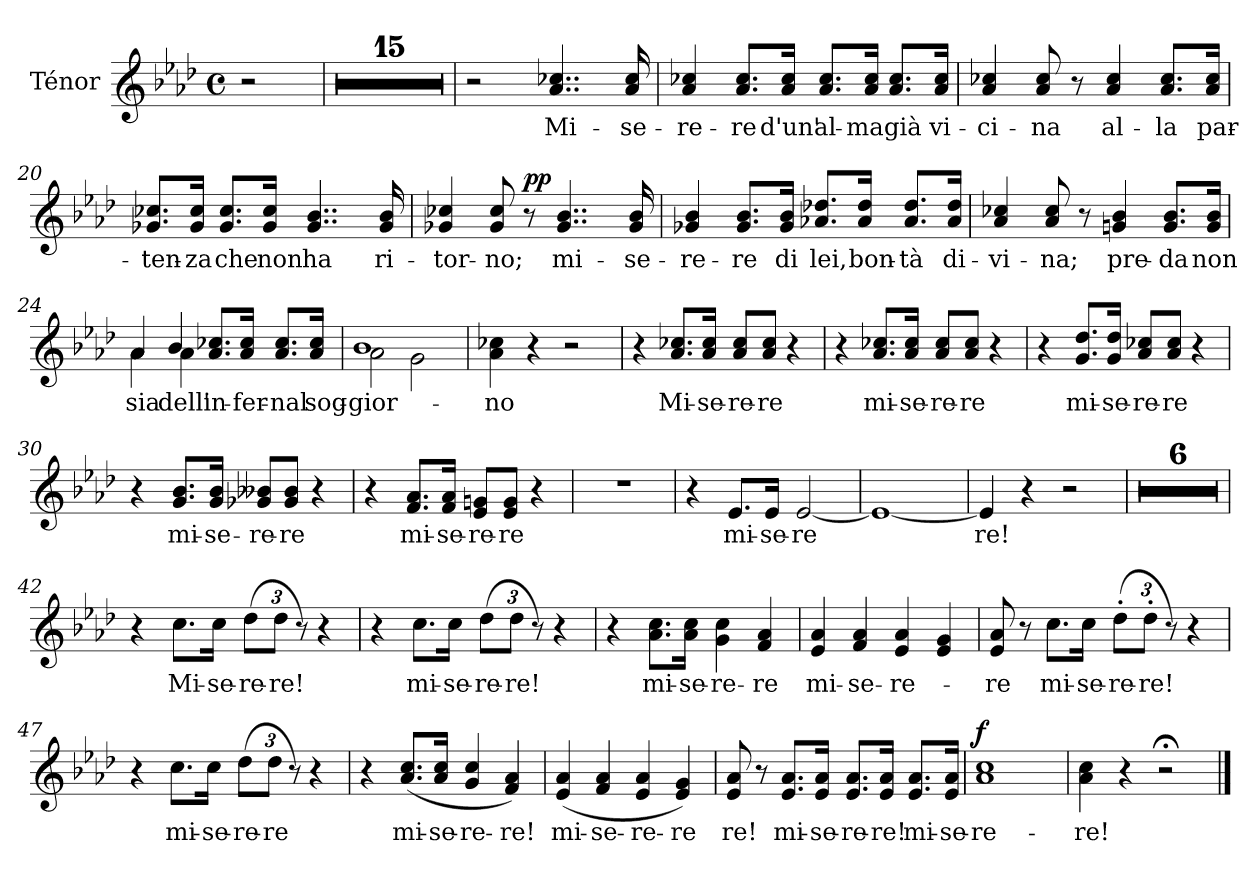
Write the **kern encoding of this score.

**kern	**text	**dynam
*part1	*part1	*part1
*staff1	*staff1	*staff1
*I"Ténor	*	*
*clefG2	*	*
*k[b-e-a-d-]	*	*
*M4/4	*	*
*met(c)	*	*
=1	=1	=1
2r	.	.
=2	=2	=2
1r	.	.
!!LO:LB:g=z
=3	=3	=3
1r	.	.
=4	=4	=4
1r	.	.
!!LO:LB:g=z
=5	=5	=5
1r	.	.
=6	=6	=6
1r	.	.
!!LO:PB:g=z
=7	=7	=7
1r	.	.
!!LO:LB:g=z
=8	=8	=8
1r	.	.
!!LO:LB:g=z
=9	=9	=9
1r	.	.
=10	=10	=10
1r	.	.
!!LO:PB:g=z
=11	=11	=11
1r	.	.
=12	=12	=12
1r	.	.
!!LO:LB:g=z
=13	=13	=13
1r	.	.
=14	=14	=14
1r	.	.
!!LO:LB:g=z
=15	=15	=15
1r	.	.
=16	=16	=16
1r	.	.
!!LO:PB:g=z
=17	=17	=17
2r	.	.
!	!LO:LY:b	!
4..a-/ 4..cc-X/	Mi-	.
!	!LO:LY:b	!
16a-/ 16cc-/	-se-	.
=18	=18	=18
!	!LO:LY:b	!
4a-/ 4cc-X/	-re-	.
!	!LO:LY:b	!
8.a-\ 8.cc-/L	-re	.
!	!LO:LY:b	!
16a-\ 16cc-/Jk	d'un'	.
!	!LO:LY:b	!
8.a-\ 8.cc-/L	al-	.
!	!LO:LY:b	!
16a-\ 16cc-/Jk	-ma	.
!	!LO:LY:b	!
8.a-\ 8.cc-/L	già	.
!	!LO:LY:b	!
16a-\ 16cc-/Jk	vi-	.
=19	=19	=19
!	!LO:LY:b	!
4a-/ 4cc-X/	-ci-	.
!	!LO:LY:b	!
8a-/ 8cc-/	-na	.
8r	.	.
!	!LO:LY:b	!
4a-/ 4cc-/	al-	.
!	!LO:LY:b	!
8.a-\ 8.cc-/L	-la	.
!	!LO:LY:b	!
16a-\ 16cc-/Jk	par-	.
=20	=20	=20
!	!LO:LY:b	!
8.g-X/ 8.cc-X/L	-ten-	.
!	!LO:LY:b	!
16g-/ 16cc-/Jk	-za	.
!	!LO:LY:b	!
8.g-/ 8.cc-/L	che	.
!	!LO:LY:b	!
16g-/ 16cc-/Jk	non	.
!	!LO:LY:b	!
4..g-/ 4..b-/	ha	.
!	!LO:LY:b	!
16g-/ 16b-/	ri-	.
!!LO:LB:g=z
=21	=21	=21
!	!LO:LY:b	!
4g-X/ 4cc-X/	-tor-	.
!	!LO:LY:b	!
8g-/ 8cc-/	-no;	.
!	!	!LO:DY:a
8r	.	pp
!	!LO:LY:b	!
4..g-/ 4..b-/	mi-	.
!	!LO:LY:b	!
16g-/ 16b-/	-se-	.
=22	=22	=22
!	!LO:LY:b	!
4g-X/ 4b-/	-re-	.
!	!LO:LY:b	!
8.g-/ 8.b-/L	-re	.
!	!LO:LY:b	!
16g-/ 16b-/Jk	di	.
!	!LO:LY:b	!
8.a-X\ 8.dd-X/L	lei,	.
!	!LO:LY:b	!
16a-\ 16dd-/Jk	bon-	.
!	!LO:LY:b	!
8.a-\ 8.dd-/L	-tà	.
!	!LO:LY:b	!
16a-\ 16dd-/Jk	di-	.
=23	=23	=23
!	!LO:LY:b	!
4a-/ 4cc-X/	-vi-	.
!	!LO:LY:b	!
8a-/ 8cc-/	-na;	.
8r	.	.
!	!LO:LY:b	!
4gn/ 4b-/	pre-	.
!	!LO:LY:b	!
8.g/ 8.b-/L	-da	.
!	!LO:LY:b	!
16g/ 16b-/Jk	non	.
=24	=24	=24
!	!LO:LY:b	!
*^	*	*
4a-/	4a-\	sia	.
!	!	!LO:LY:b	!
4b-/	4a-\	dell'	.
!	!	!LO:LY:b	!
8.a-\ 8.cc-X/L	2ryy	in-	.
!	!	!LO:LY:b	!
16a-\ 16cc-/Jk	.	-fer-	.
!	!	!LO:LY:b	!
8.a-\ 8.cc-/L	.	-nal	.
!	!	!LO:LY:b	!
16a-\ 16cc-/Jk	.	sog-	.
!!LO:PB:g=z	!!
=25	=25	=25	=25
!	!	!LO:LY:b	!
1b-	2a-\	-gior-	.
.	2g\	.	.
*v	*v	*	*
=26	=26	=26
*^	*	*
!	!	!LO:LY:b	!
*v	*v	*	*
4a-\ 4cc-X\	-no	.
4r	.	.
2r	.	.
=27	=27	=27
4r	.	.
!	!LO:LY:b	!
8.a-\ 8.cc-X/L	Mi-	.
!	!LO:LY:b	!
16a-\ 16cc-/Jk	-se-	.
!	!LO:LY:b	!
8a-\ 8cc-/L	-re-	.
!	!LO:LY:b	!
8a-\ 8cc-/J	-re	.
4r	.	.
!!LO:LB:g=z
=28	=28	=28
4r	.	.
!	!LO:LY:b	!
8.a-\ 8.cc-X/L	mi-	.
!	!LO:LY:b	!
16a-\ 16cc-/Jk	-se-	.
!	!LO:LY:b	!
8a-\ 8cc-/L	-re-	.
!	!LO:LY:b	!
8a-\ 8cc-/J	-re	.
4r	.	.
=29	=29	=29
4r	.	.
!	!LO:LY:b	!
8.g\ 8.dd-/L	mi-	.
!	!LO:LY:b	!
16g\ 16dd-/Jk	-se-	.
!	!LO:LY:b	!
8a-\ 8cc-X/L	-re-	.
!	!LO:LY:b	!
8a-\ 8cc-/J	-re	.
4r	.	.
!!LO:PB:g=z
=30	=30	=30
4r	.	.
!	!LO:LY:b	!
8.g/ 8.b-/L	mi-	.
!	!LO:LY:b	!
16g/ 16b-/Jk	-se-	.
!	!LO:LY:b	!
8g-X/ 8b--X/L	-re-	.
!	!LO:LY:b	!
8g-/ 8b--/J	-re	.
4r	.	.
=31	=31	=31
4r	.	.
!	!LO:LY:b	!
8.f/ 8.a-/L	mi-	.
!	!LO:LY:b	!
16f/ 16a-/Jk	-se-	.
!	!LO:LY:b	!
8e-/ 8gn/L	-re-	.
!	!LO:LY:b	!
8e-/ 8g/J	-re	.
4r	.	.
!!LO:LB:g=z
=32	=32	=32
1r	.	.
!!LO:PB:g=z
=33	=33	=33
4r	.	.
!	!LO:LY:b	!
8.e-/L	mi-	.
!	!LO:LY:b	!
16e-/Jk	-se-	.
!	!LO:LY:b	!
[2e-/	-re-	.
!!LO:LB:g=z
=34	=34	=34
!	!LO:LY:b	!
1e-_	---	.
=35	=35	=35
!	!LO:LY:b	!
4e-/]	-re!	.
4r	.	.
2r	.	.
!!LO:PB:g=z
=36	=36	=36
1r	.	.
=37	=37	=37
1r	.	.
!!LO:LB:g=z
=38	=38	=38
1r	.	.
=39	=39	=39
1r	.	.
!!LO:LB:g=z
=40	=40	=40
1r	.	.
=41	=41	=41
1r	.	.
!!LO:PB:g=z
=42	=42	=42
4r	.	.
!	!LO:LY:b	!
8.cc\L	Mi-	.
!	!LO:LY:b	!
16cc\Jk	-se-	.
*Xbrackettup	*	*
!	!LO:LY:b	!
(>12dd-\L	-re-	.
!	!LO:LY:b	!
12dd-\J	-re!	.
12r)	.	.
4r	.	.
!!LO:PB:g=z
=43	=43	=43
4r	.	.
!	!LO:LY:b	!
8.cc\L	mi-	.
!	!LO:LY:b	!
16cc\Jk	-se-	.
!	!LO:LY:b	!
(>12dd-\L	-re-	.
!	!LO:LY:b	!
12dd-\J	-re!	.
12r)	.	.
4r	.	.
!!LO:PB:g=z
=44	=44	=44
4r	.	.
!	!LO:LY:b	!
8.a-\ 8.cc\L	mi-	.
!	!LO:LY:b	!
16a-\ 16cc\Jk	-se-	.
!	!LO:LY:b	!
4g\ 4cc\	-re-	.
!	!LO:LY:b	!
4f/ 4a-/	-re	.
!!LO:PB:g=z
=45	=45	=45
!	!LO:LY:b	!
4e-/ 4a-/	mi-	.
!	!LO:LY:b	!
4f/ 4a-/	-se-	.
!	!LO:LY:b	!
4e-/ 4a-/	-re-	.
4e-/ 4g/	.	.
=46	=46	=46
!	!LO:LY:b	!
8e-/ 8a-/	-re	.
8r	.	.
!	!LO:LY:b	!
8.cc\L	mi-	.
!	!LO:LY:b	!
16cc\Jk	-se-	.
!	!LO:LY:b	!
(>12dd-'\L	-re-	.
!	!LO:LY:b	!
12dd-'\J	-re!	.
12r)	.	.
4r	.	.
!!LO:PB:g=z
=47	=47	=47
4r	.	.
!	!LO:LY:b	!
8.cc\L	mi-	.
!	!LO:LY:b	!
16cc\Jk	-se-	.
!	!LO:LY:b	!
(>12dd-\L	-re-	.
!	!LO:LY:b	!
12dd-\J	-re	.
12r)	.	.
4r	.	.
!!LO:PB:g=z
=48	=48	=48
4r	.	.
!	!LO:LY:b	!
(>8.a-\ 8.cc/L	mi-	.
!	!LO:LY:b	!
16a-\ 16cc/Jk	-se-	.
!	!LO:LY:b	!
4g/ 4cc/	-re-	.
!	!LO:LY:b	!
4f/ 4a-/)	-re!	.
!!LO:LB:g=z
=49	=49	=49
!	!LO:LY:b	!
(>4e-/ 4a-/	mi-	.
!	!LO:LY:b	!
4f/ 4a-/	-se-	.
!	!LO:LY:b	!
4e-/ 4a-/	-re-	.
!	!LO:LY:b	!
4e-/ 4g/)	-re	.
!!LO:PB:g=z
=50	=50	=50
!	!LO:LY:b	!
8e-/ 8a-/	re!	.
8r	.	.
!	!LO:LY:b	!
8.e-/ 8.a-/L	mi-	.
!	!LO:LY:b	!
16e-/ 16a-/Jk	-se-	.
!	!LO:LY:b	!
8.e-/ 8.a-/L	-re-	.
!	!LO:LY:b	!
16e-/ 16a-/Jk	-re!	.
!	!LO:LY:b	!
8.e-/ 8.a-/L	mi-	.
!	!LO:LY:b	!
16e-/ 16a-/Jk	-se-	.
=51	=51	=51
!	!LO:LY:b	!LO:DY:a
1a- 1cc	-re-	f
=52	=52	=52
!	!LO:LY:b	!
4a-\ 4cc\	-re!	.
4r	.	.
2r;<	.	.
==	==	==
*-	*-	*-
